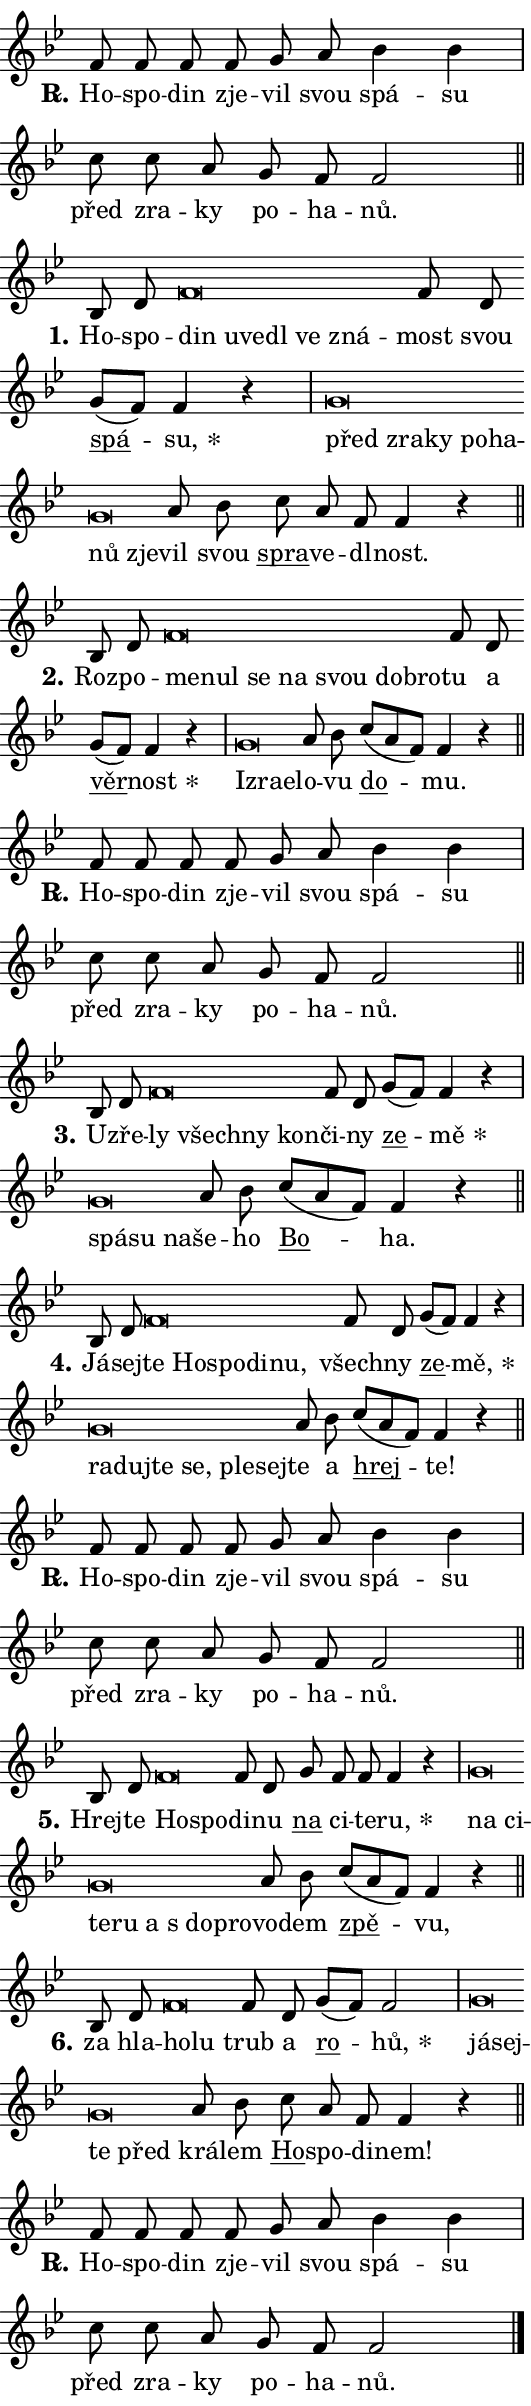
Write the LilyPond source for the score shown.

\version "2.24.0"
\header { tagline = "" }
\paper {
  indent = 0\cm
  top-margin = 0\cm
  right-margin = 0.13\cm % to fit lyric hyphens
  bottom-margin = 0\cm
  left-margin = 0\cm
  paper-width = 9\cm
  page-breaking = #ly:one-page-breaking
  system-system-spacing.basic-distance = #11
  score-system-spacing.basic-distance = #11
  ragged-last = ##f
}


%% Author: Thomas Morley
%% https://lists.gnu.org/archive/html/lilypond-user/2020-05/msg00002.html
#(define (line-position grob)
"Returns position of @var[grob} in current system:
   @code{'start}, if at first time-step
   @code{'end}, if at last time-step
   @code{'middle} otherwise
"
  (let* ((col (ly:item-get-column grob))
         (ln (ly:grob-object col 'left-neighbor))
         (rn (ly:grob-object col 'right-neighbor))
         (col-to-check-left (if (ly:grob? ln) ln col))
         (col-to-check-right (if (ly:grob? rn) rn col))
         (break-dir-left
           (and
             (ly:grob-property col-to-check-left 'non-musical #f)
             (ly:item-break-dir col-to-check-left)))
         (break-dir-right
           (and
             (ly:grob-property col-to-check-right 'non-musical #f)
             (ly:item-break-dir col-to-check-right))))
        (cond ((eqv? 1 break-dir-left) 'start)
              ((eqv? -1 break-dir-right) 'end)
              (else 'middle))))

#(define (tranparent-at-line-position vctor)
  (lambda (grob)
  "Relying on @code{line-position} select the relevant enry from @var{vctor}.
Used to determine transparency,"
    (case (line-position grob)
      ((end) (not (vector-ref vctor 0)))
      ((middle) (not (vector-ref vctor 1)))
      ((start) (not (vector-ref vctor 2))))))

noteHeadBreakVisibility =
#(define-music-function (break-visibility)(vector?)
"Makes @code{NoteHead}s transparent relying on @var{break-visibility}"
#{
  \override NoteHead.transparent =
    #(tranparent-at-line-position break-visibility)
#})

#(define delete-ledgers-for-transparent-note-heads
  (lambda (grob)
    "Reads whether a @code{NoteHead} is transparent.
If so this @code{NoteHead} is removed from @code{'note-heads} from
@var{grob}, which is supposed to be @code{LedgerLineSpanner}.
As a result ledgers are not printed for this @code{NoteHead}"
    (let* ((nhds-array (ly:grob-object grob 'note-heads))
           (nhds-list
             (if (ly:grob-array? nhds-array)
                 (ly:grob-array->list nhds-array)
                 '()))
           ;; Relies on the transparent-property being done before
           ;; Staff.LedgerLineSpanner.after-line-breaking is executed.
           ;; This is fragile ...
           (to-keep
             (remove
               (lambda (nhd)
                 (ly:grob-property nhd 'transparent #f))
               nhds-list)))
      ;; TODO find a better method to iterate over grob-arrays, similiar
      ;; to filter/remove etc for lists
      ;; For now rebuilt from scratch
      (set! (ly:grob-object grob 'note-heads)  '())
      (for-each
        (lambda (nhd)
          (ly:pointer-group-interface::add-grob grob 'note-heads nhd))
        to-keep))))

squashNotes = {
  \override NoteHead.X-extent = #'(-0.2 . 0.2)
  \override NoteHead.Y-extent = #'(-0.75 . 0)
  \override NoteHead.stencil =
    #(lambda (grob)
       (let ((pos (ly:grob-property grob 'staff-position)))
         (begin
           (if (< pos -7) (display "ERROR: Lower brevis then expected\n") (display ""))
           (if (<= pos -6) ly:text-interface::print ly:note-head::print))))
}
unSquashNotes = {
  \revert NoteHead.X-extent
  \revert NoteHead.Y-extent
  \revert NoteHead.stencil
}

hideNotes = \noteHeadBreakVisibility #begin-of-line-visible
unHideNotes = \noteHeadBreakVisibility #all-visible

% work-around for resetting accidentals
% https://lilypond.org/doc/v2.23/Documentation/notation/displaying-rhythms#unmetered-music
cadenzaMeasure = {
  \cadenzaOff
  \partial 1024 s1024
  \cadenzaOn
}

#(define-markup-command (accent layout props text) (markup?)
  "Underline accented syllable"
  (interpret-markup layout props
    #{\markup \override #'(offset . 4.3) \underline { #text }#}))

responsum = \markup \concat {
  "R" \hspace #-1.05 \path #0.1 #'((moveto 0 0.07) (lineto 0.9 0.8)) \hspace #0.05 "."
}

spaceSize = #0.6828661417322834 % exact space size for TeX Gyre Schola

\layout {
  \context {
    \Staff
    \remove "Time_signature_engraver"
    \override LedgerLineSpanner.after-line-breaking = #delete-ledgers-for-transparent-note-heads
  }
  \context {
    \Lyrics {
      \override LyricSpace.minimum-distance = \spaceSize
      \override LyricText.font-name = #"TeX Gyre Schola"
      \override LyricText.font-size = 1
      \override StanzaNumber.font-name = #"TeX Gyre Schola Bold"
      \override StanzaNumber.font-size = 1
    }
  }
  \context {
    \Score 
    \override NoteHead.text =
      #(lambda (grob) 
        (let ((pos (ly:grob-property grob 'staff-position)))
          #{\markup {
            \combine
              \halign #-0.55 \raise #(if (= pos -6) 0 0.5) \override #'(thickness . 2) \draw-line #'(3.2 . 0)
              \musicglyph "noteheads.sM1"
          }#}))
  }
}

% magnetic-lyrics.ily
%
%   written by
%     Jean Abou Samra <jean@abou-samra.fr>
%     Werner Lemberg <wl@gnu.org>
%
%   adapted by
%     Jiri Hon <jiri.hon@gmail.com>
%
% Version 2022-Apr-15

% https://www.mail-archive.com/lilypond-user@gnu.org/msg149350.html

#(define (Left_hyphen_pointer_engraver context)
   "Collect syllable-hyphen-syllable occurrences in lyrics and store
them in properties.  This engraver only looks to the left.  For
example, if the lyrics input is @code{foo -- bar}, it does the
following.

@itemize @bullet
@item
Set the @code{text} property of the @code{LyricHyphen} grob between
@q{foo} and @q{bar} to @code{foo}.

@item
Set the @code{left-hyphen} property of the @code{LyricText} grob with
text @q{foo} to the @code{LyricHyphen} grob between @q{foo} and
@q{bar}.
@end itemize

Use this auxiliary engraver in combination with the
@code{lyric-@/text::@/apply-@/magnetic-@/offset!} hook."
   (let ((hyphen #f)
         (text #f))
     (make-engraver
      (acknowledgers
       ((lyric-syllable-interface engraver grob source-engraver)
        (set! text grob)))
      (end-acknowledgers
       ((lyric-hyphen-interface engraver grob source-engraver)
        ;(when (not (grob::has-interface grob 'lyric-space-interface))
          (set! hyphen grob)));)
      ((stop-translation-timestep engraver)
       (when (and text hyphen)
         (ly:grob-set-object! text 'left-hyphen hyphen))
       (set! text #f)
       (set! hyphen #f)))))

#(define (lyric-text::apply-magnetic-offset! grob)
   "If the space between two syllables is less than the value in
property @code{LyricText@/.details@/.squash-threshold}, move the right
syllable to the left so that it gets concatenated with the left
syllable.

Use this function as a hook for
@code{LyricText@/.after-@/line-@/breaking} if the
@code{Left_@/hyphen_@/pointer_@/engraver} is active."
   (let ((hyphen (ly:grob-object grob 'left-hyphen #f)))
     (when hyphen
       (let ((left-text (ly:spanner-bound hyphen LEFT)))
         (when (grob::has-interface left-text 'lyric-syllable-interface)
           (let* ((common (ly:grob-common-refpoint grob left-text X))
                  (this-x-ext (ly:grob-extent grob common X))
                  (left-x-ext
                   (begin
                     ;; Trigger magnetism for left-text.
                     (ly:grob-property left-text 'after-line-breaking)
                     (ly:grob-extent left-text common X)))
                  ;; `delta` is the gap width between two syllables.
                  (delta (- (interval-start this-x-ext)
                            (interval-end left-x-ext)))
                  (details (ly:grob-property grob 'details))
                  (threshold (assoc-get 'squash-threshold details 0.2)))
             (when (< delta threshold)
               (let* (;; We have to manipulate the input text so that
                      ;; ligatures crossing syllable boundaries are not
                      ;; disabled.  For languages based on the Latin
                      ;; script this is essentially a beautification.
                      ;; However, for non-Western scripts it can be a
                      ;; necessity.
                      (lt (ly:grob-property left-text 'text))
                      (rt (ly:grob-property grob 'text))
                      (is-space (grob::has-interface hyphen 'lyric-space-interface))
                      (space (if is-space " " ""))
                      (extra-delta (if is-space spaceSize 0))
                      ;; Append new syllable.
                      (ltrt-space (if (and (string? lt) (string? rt))
                                (string-append lt space rt)
                                (make-concat-markup (list lt space rt))))
                      ;; Right-align `ltrt` to the right side.
                      (ltrt-space-markup (grob-interpret-markup
                               grob
                               (make-translate-markup
                                (cons (interval-length this-x-ext) 0)
                                (make-right-align-markup ltrt-space)))))
                 (begin
                   ;; Don't print `left-text`.
                   (ly:grob-set-property! left-text 'stencil #f)
                   ;; Set text and stencil (which holds all collected
                   ;; syllables so far) and shift it to the left.
                   (ly:grob-set-property! grob 'text ltrt-space)
                   (ly:grob-set-property! grob 'stencil ltrt-space-markup)
                   (ly:grob-translate-axis! grob (- (- delta extra-delta)) X))))))))))


#(define (lyric-hyphen::displace-bounds-first grob)
   ;; Make very sure this callback isn't triggered too early.
   (let ((left (ly:spanner-bound grob LEFT))
         (right (ly:spanner-bound grob RIGHT)))
     (ly:grob-property left 'after-line-breaking)
     (ly:grob-property right 'after-line-breaking)
     (ly:lyric-hyphen::print grob)))

squashThreshold = #0.4

\layout {
  \context {
    \Lyrics
    \consists #Left_hyphen_pointer_engraver
    \override LyricText.after-line-breaking =
      #lyric-text::apply-magnetic-offset!
    \override LyricHyphen.stencil = #lyric-hyphen::displace-bounds-first
    \override LyricText.details.squash-threshold = \squashThreshold
    \override LyricHyphen.minimum-distance = 0
    \override LyricHyphen.minimum-length = \squashThreshold
  }
}

squashText = \override LyricText.details.squash-threshold = 9999
unSquashText = \override LyricText.details.squash-threshold = \squashThreshold

leftText = \override LyricText.self-alignment-X = #LEFT
unLeftText = \revert LyricText.self-alignment-X

starOffset = #(lambda (grob) 
                (let ((x_offset (ly:self-alignment-interface::aligned-on-x-parent grob)))
                  (if (= x_offset 0) 0 (+ x_offset 1.2))))

star = #(define-music-function (syllable)(string?)
"Append star separator at the end of a syllable"
#{
  \once \override LyricText.X-offset = #starOffset
  \lyricmode { \markup {
    #syllable
    \override #'((font-name . "TeX Gyre Schola Bold")) \hspace #0.2 \lower #0.65 \larger "*"
  } }
#})

starAccent = #(define-music-function (syllable)(string?)
"Append star separator at the end of a syllable and make accent"
#{
  \once \override LyricText.X-offset = #starOffset
  \lyricmode { \markup {
    \accent #syllable
    \override #'((font-name . "TeX Gyre Schola Bold")) \hspace #0.2 \lower #0.65 \larger "*"
  } }
#})

breath = #(define-music-function (syllable)(string?)
"Append breathing indicator at the end of a syllable"
#{
  \lyricmode { \markup { #syllable "+" } }
#})

optionalBreath = #(define-music-function (syllable)(string?)
"Append optional breathing indicator at the end of a syllable"
#{
  \lyricmode { \markup { #syllable "(+)" } }
#})


\score {
    <<
        \new Voice = "melody" { \cadenzaOn \key bes \major \relative { f'8 f f f g a \bar "" bes4 bes \cadenzaMeasure \bar "|" c8 c a \bar "" g f f2 \cadenzaMeasure \bar "||" \break } }
        \new Lyrics \lyricsto "melody" { \lyricmode { \set stanza = \responsum
Ho -- spo -- din zje -- vil svou spá -- su před zra -- ky po -- ha -- nů. } }
    >>
    \layout {}
}

\score {
    <<
        \new Voice = "melody" { \cadenzaOn \key bes \major \relative { bes8 d \bar "" \squashNotes f\breve*1/16 \hideNotes \breve*1/16 \bar "" \breve*1/16 \bar "" \breve*1/16 \bar "" \breve*1/16 \breve*1/16 \bar "" \unHideNotes \unSquashNotes f8 d \bar "" g[( f)] f4 r \cadenzaMeasure \bar "|" \squashNotes g\breve*1/16 \hideNotes \breve*1/16 \bar "" \breve*1/16 \bar "" \breve*1/16 \bar "" \breve*1/16 \bar "" \breve*1/16 \breve*1/16 \bar "" \unHideNotes \unSquashNotes a8 bes \bar "" c a f f4 r \cadenzaMeasure \bar "||" \break } }
        \new Lyrics \lyricsto "melody" { \lyricmode { \set stanza = "1."
Ho -- spo -- \leftText din \squashText u -- ve -- dl ve zná -- \unLeftText \unSquashText most svou \markup \accent spá -- \star su, \leftText před \squashText zra -- ky po -- ha -- nů zje -- \unLeftText \unSquashText vil svou \markup \accent spra -- ve -- dl -- nost. } }
    >>
    \layout {}
}

\score {
    <<
        \new Voice = "melody" { \cadenzaOn \key bes \major \relative { bes8 d \bar "" \squashNotes f\breve*1/16 \hideNotes \breve*1/16 \bar "" \breve*1/16 \bar "" \breve*1/16 \bar "" \breve*1/16 \bar "" \breve*1/16 \breve*1/16 \bar "" \unHideNotes \unSquashNotes f8 d \bar "" g[( f)] f4 r \cadenzaMeasure \bar "|" \squashNotes g\breve*1/16 \hideNotes \breve*1/16 \breve*1/16 \bar "" \unHideNotes \unSquashNotes a8 bes \bar "" c[( a f)] f4 r \cadenzaMeasure \bar "||" \break } }
        \new Lyrics \lyricsto "melody" { \lyricmode { \set stanza = "2."
Roz -- po -- \leftText me -- \squashText nul se na svou dob -- ro -- \unLeftText \unSquashText tu a \markup \accent věr -- \star nost \leftText Iz -- \squashText ra -- e -- \unLeftText \unSquashText lo -- vu \markup \accent do -- mu. } }
    >>
    \layout {}
}

\score {
    <<
        \new Voice = "melody" { \cadenzaOn \key bes \major \relative { f'8 f f f g a \bar "" bes4 bes \cadenzaMeasure \bar "|" c8 c a \bar "" g f f2 \cadenzaMeasure \bar "||" \break } }
        \new Lyrics \lyricsto "melody" { \lyricmode { \set stanza = \responsum
Ho -- spo -- din zje -- vil svou spá -- su před zra -- ky po -- ha -- nů. } }
    >>
    \layout {}
}

\score {
    <<
        \new Voice = "melody" { \cadenzaOn \key bes \major \relative { bes8 d \bar "" \squashNotes f\breve*1/16 \hideNotes \breve*1/16 \bar "" \breve*1/16 \breve*1/16 \bar "" \unHideNotes \unSquashNotes f8 d \bar "" g[( f)] f4 r \cadenzaMeasure \bar "|" \squashNotes g\breve*1/16 \hideNotes \breve*1/16 \breve*1/16 \bar "" \unHideNotes \unSquashNotes a8 bes \bar "" c[( a f)] f4 r \cadenzaMeasure \bar "||" \break } }
        \new Lyrics \lyricsto "melody" { \lyricmode { \set stanza = "3."
U -- zře -- \leftText ly \squashText všech -- ny kon -- \unLeftText \unSquashText či -- ny \markup \accent ze -- \star mě \leftText spá -- \squashText su na -- \unLeftText \unSquashText še -- ho \markup \accent Bo -- ha. } }
    >>
    \layout {}
}

\score {
    <<
        \new Voice = "melody" { \cadenzaOn \key bes \major \relative { bes8 d \bar "" \squashNotes f\breve*1/16 \hideNotes \breve*1/16 \bar "" \breve*1/16 \bar "" \breve*1/16 \breve*1/16 \bar "" \unHideNotes \unSquashNotes f8 d \bar "" g[( f)] f4 r \cadenzaMeasure \bar "|" \squashNotes g\breve*1/16 \hideNotes \breve*1/16 \bar "" \breve*1/16 \bar "" \breve*1/16 \bar "" \breve*1/16 \breve*1/16 \bar "" \unHideNotes \unSquashNotes a8 bes \bar "" c[( a f)] f4 r \cadenzaMeasure \bar "||" \break } }
        \new Lyrics \lyricsto "melody" { \lyricmode { \set stanza = "4."
Já -- sej -- \leftText te \squashText Ho -- spo -- di -- nu, \unLeftText \unSquashText všech -- ny \markup \accent ze -- \star mě, \leftText ra -- \squashText duj -- te se, ple -- sej -- \unLeftText \unSquashText te a \markup \accent hrej -- te! } }
    >>
    \layout {}
}

\score {
    <<
        \new Voice = "melody" { \cadenzaOn \key bes \major \relative { f'8 f f f g a \bar "" bes4 bes \cadenzaMeasure \bar "|" c8 c a \bar "" g f f2 \cadenzaMeasure \bar "||" \break } }
        \new Lyrics \lyricsto "melody" { \lyricmode { \set stanza = \responsum
Ho -- spo -- din zje -- vil svou spá -- su před zra -- ky po -- ha -- nů. } }
    >>
    \layout {}
}

\score {
    <<
        \new Voice = "melody" { \cadenzaOn \key bes \major \relative { bes8 d \bar "" \squashNotes f\breve*1/16 \hideNotes \breve*1/16 \bar "" \unHideNotes \unSquashNotes f8 d \bar "" g f f f4 r \cadenzaMeasure \bar "|" \squashNotes g\breve*1/16 \hideNotes \breve*1/16 \bar "" \breve*1/16 \bar "" \breve*1/16 \bar "" \breve*1/16 \bar "" \breve*1/16 \breve*1/16 \bar "" \unHideNotes \unSquashNotes a8 bes \bar "" c[( a f)] f4 r \cadenzaMeasure \bar "||" \break } }
        \new Lyrics \lyricsto "melody" { \lyricmode { \set stanza = "5."
Hrej -- te \leftText Ho -- \squashText spo -- \unLeftText \unSquashText di -- nu \markup \accent na ci -- te -- \star ru, \leftText na \squashText ci -- te -- ru a "s do" -- pro -- \unLeftText \unSquashText vo -- dem \markup \accent zpě -- vu, } }
    >>
    \layout {}
}

\score {
    <<
        \new Voice = "melody" { \cadenzaOn \key bes \major \relative { bes8 d \bar "" \squashNotes f\breve*1/16 \hideNotes \breve*1/16 \bar "" \unHideNotes \unSquashNotes f8 d \bar "" g[( f)] f2 \cadenzaMeasure \bar "|" \squashNotes g\breve*1/16 \hideNotes \breve*1/16 \bar "" \breve*1/16 \breve*1/16 \bar "" \unHideNotes \unSquashNotes a8 bes \bar "" c a f f4 r \cadenzaMeasure \bar "||" \break } }
        \new Lyrics \lyricsto "melody" { \lyricmode { \set stanza = "6."
za hla -- \leftText ho -- \squashText lu \unLeftText \unSquashText trub a \markup \accent ro -- \star hů, \leftText já -- \squashText sej -- te před \unLeftText \unSquashText krá -- lem \markup \accent Ho -- spo -- di -- nem! } }
    >>
    \layout {}
}

\score {
    <<
        \new Voice = "melody" { \cadenzaOn \key bes \major \relative { f'8 f f f g a \bar "" bes4 bes \cadenzaMeasure \bar "|" c8 c a \bar "" g f f2 \cadenzaMeasure \bar "||" \break } \bar "|." }
        \new Lyrics \lyricsto "melody" { \lyricmode { \set stanza = \responsum
Ho -- spo -- din zje -- vil svou spá -- su před zra -- ky po -- ha -- nů. } }
    >>
    \layout {}
}
